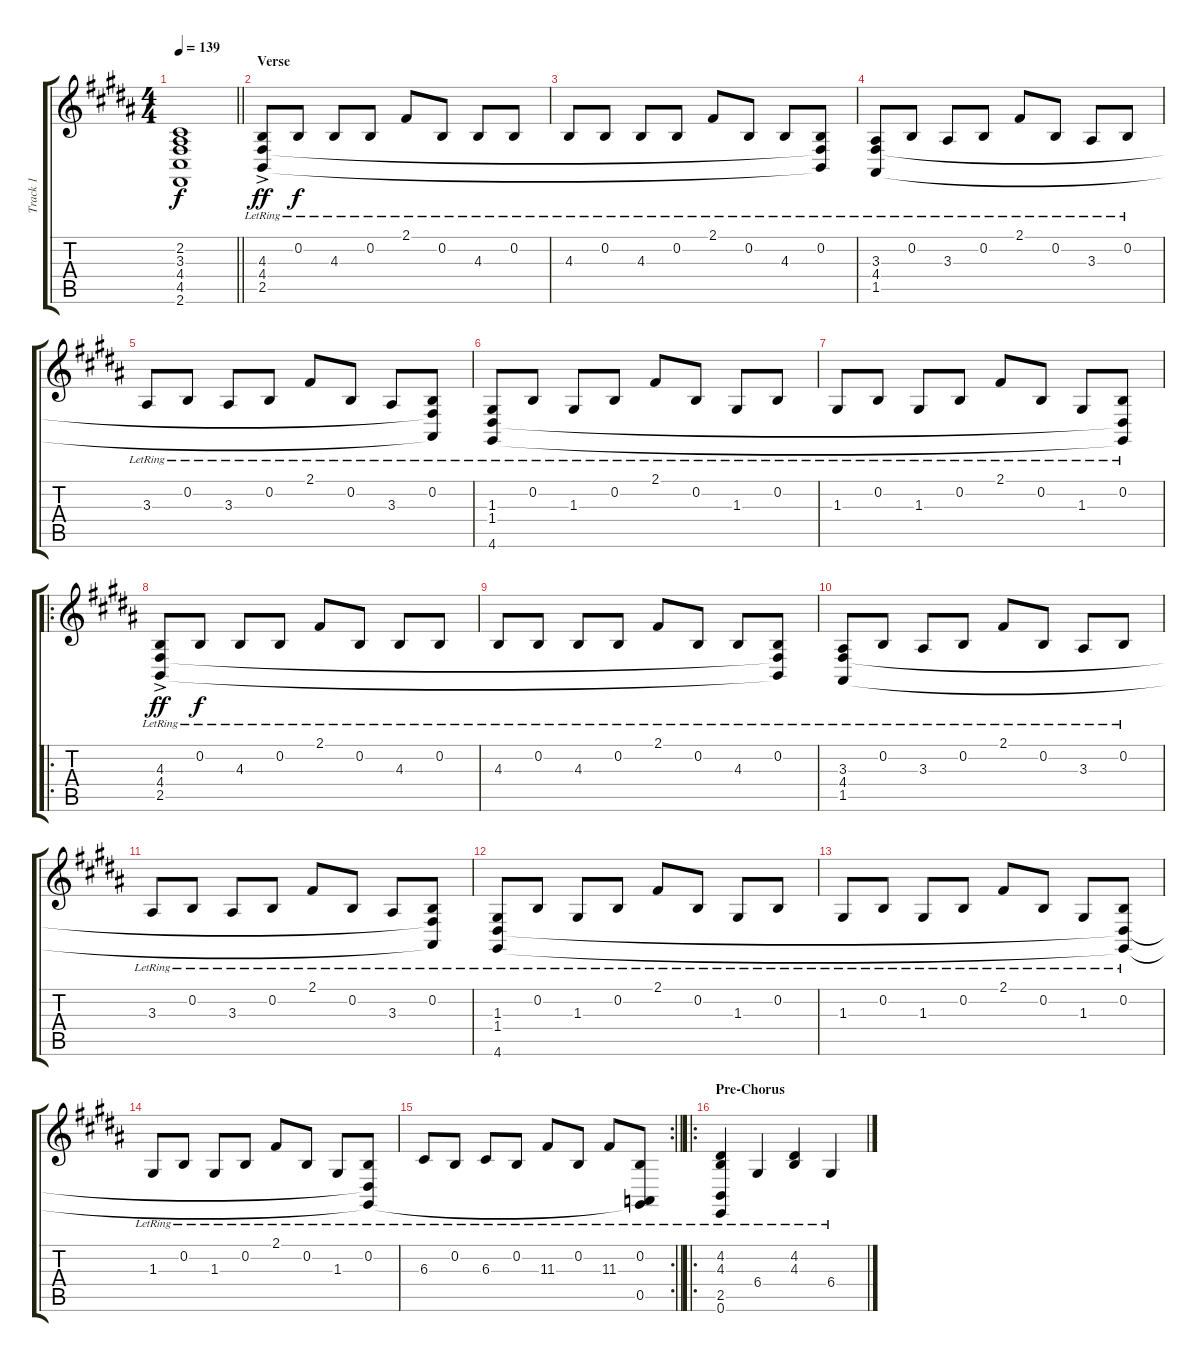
\track ("Track 1" "Track 1") {instrument acousticgrandpiano}
\staff {score tabs}
\tuning (E4 B3 G3 D3 A2 E2) {hide}
\ts (4 4)
\tempo 139
\clef g2
\barLineRight lightlight
\ks b
(2.2{t} 3.3{t} 4.4{t} 4.5{t} 2.6{t}).1{dy f} |
\section ("" "Verse")
(4.3{lr} 4.4 2.5{ac}).8{dy ff} 0.2{lr}.8{dy f} 4.3{lr}.8 0.2{lr}.8 2.1{lr}.8 0.2{lr}.8 4.3{lr}.8 0.2{lr}.8 |
4.3{lr}.8 0.2{lr}.8 4.3{lr}.8 0.2{lr}.8 2.1{lr}.8 0.2{lr}.8 4.3{lr}.8 (0.2{lr} 4.4{t} 2.5{t}).8 |
(3.3{lr} 4.4 1.5).8 0.2{lr}.8 3.3{lr}.8 0.2{lr}.8 2.1{lr}.8 0.2{lr}.8 3.3{lr}.8 0.2{lr}.8 |
3.3{lr}.8 0.2{lr}.8 3.3{lr}.8 0.2{lr}.8 2.1{lr}.8 0.2{lr}.8 3.3{lr}.8 (0.2{lr} 4.4{t} 1.5{t}).8 |
(1.3{lr} 1.4 4.6).8 0.2{lr}.8 1.3{lr}.8 0.2{lr}.8 2.1{lr}.8 0.2{lr}.8 1.3{lr}.8 0.2{lr}.8 |
1.3{lr}.8 0.2{lr}.8 1.3{lr}.8 0.2{lr}.8 2.1{lr}.8 0.2{lr}.8 1.3{lr}.8 (0.2{lr} 1.4{t} 4.6{t}).8 |
\ro
(4.3{lr} 4.4 2.5{ac}).8{dy ff} 0.2{lr}.8{dy f} 4.3{lr}.8 0.2{lr}.8 2.1{lr}.8 0.2{lr}.8 4.3{lr}.8 0.2{lr}.8 |
4.3{lr}.8 0.2{lr}.8 4.3{lr}.8 0.2{lr}.8 2.1{lr}.8 0.2{lr}.8 4.3{lr}.8 (0.2{lr} 4.4{t} 2.5{t}).8 |
(3.3{lr} 4.4 1.5).8 0.2{lr}.8 3.3{lr}.8 0.2{lr}.8 2.1{lr}.8 0.2{lr}.8 3.3{lr}.8 0.2{lr}.8 |
3.3{lr}.8 0.2{lr}.8 3.3{lr}.8 0.2{lr}.8 2.1{lr}.8 0.2{lr}.8 3.3{lr}.8 (0.2{lr} 4.4{t} 1.5{t}).8 |
(1.3{lr} 1.4 4.6).8 0.2{lr}.8 1.3{lr}.8 0.2{lr}.8 2.1{lr}.8 0.2{lr}.8 1.3{lr}.8 0.2{lr}.8 |
1.3{lr}.8 0.2{lr}.8 1.3{lr}.8 0.2{lr}.8 2.1{lr}.8 0.2{lr}.8 1.3{lr}.8 (0.2{lr} 1.4{t} 4.6{t}).8 |
1.3{lr}.8 0.2{lr}.8 1.3{lr}.8 0.2{lr}.8 2.1{lr}.8 0.2{lr}.8 1.3{lr}.8 (0.2{lr} 1.4{t} 4.6{t}).8 |
\rc 2
\barLineRight lightlight
6.3{lr}.8 0.2{lr}.8 6.3{lr}.8 0.2{lr}.8 11.3{lr}.8 0.2{lr}.8 11.3{lr}.8 (0.2{lr} 0.5 4.6{t}).8 |
\ro
\section ("" "Pre-Chorus")
(4.2{lr} 4.3{lr} 2.5{lr} 0.6{lr}).4 6.4{lr}.4 (4.2{lr} 4.3{lr}).4 6.4{lr}.4
